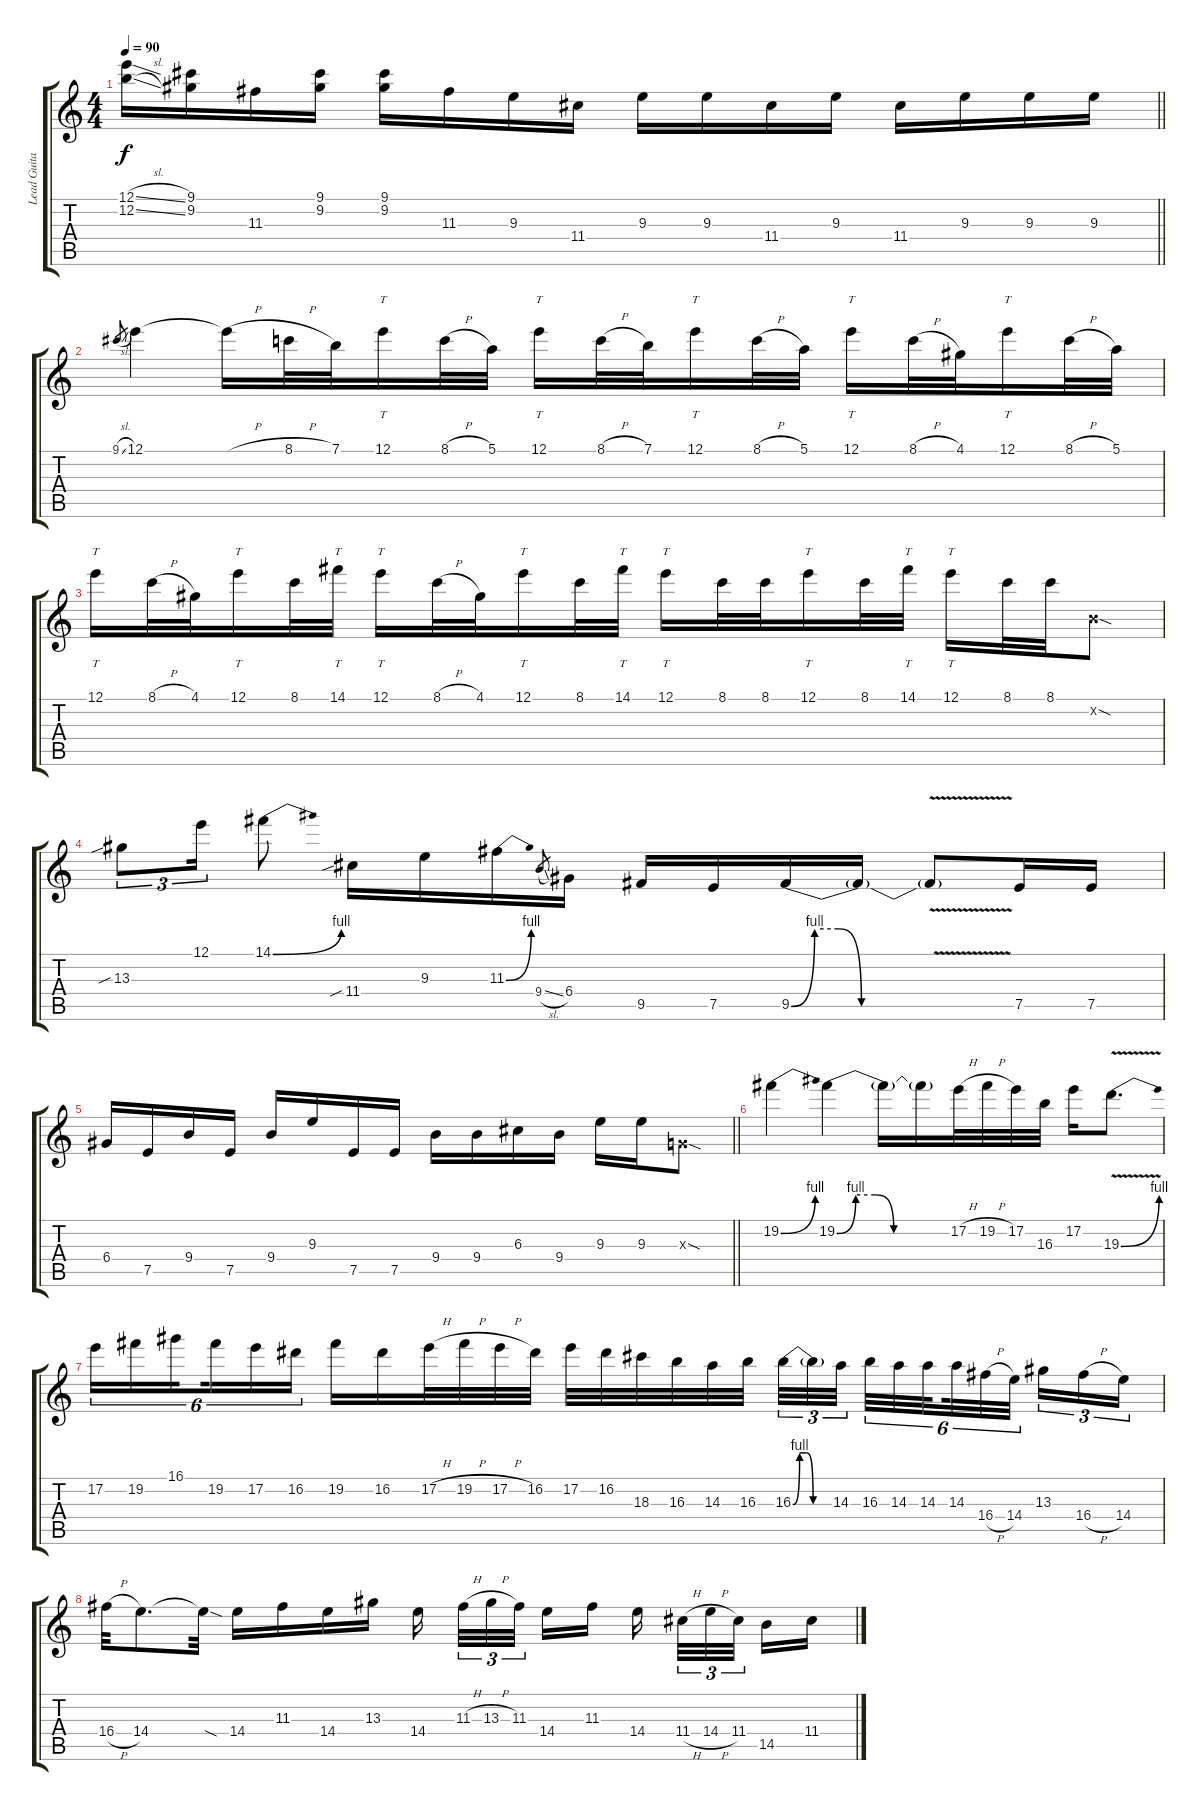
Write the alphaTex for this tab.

\track ("Lead Guitar" "Lead Guita") {instrument distortionguitar}
\staff {score tabs}
\tuning (E4 B3 G3 D3 A2 E2) {hide}
\ts (4 4)
\tempo 90
\clef g2
\barLineRight lightlight
\ks c
(12.1{sl} 12.2{sl}).16{dy f} (9.1 9.2).16 11.3.16 (9.1 9.2).16 (9.1 9.2).16 11.3.16 9.3.16 11.4.16 9.3.16 9.3.16 11.4.16 9.3.16 11.4.16 9.3.16 9.3.16 9.3.16 |
9.1{sl}.8{gr} 12.1.4 12.1{h t}.16 8.1{h}.32 7.1.32 12.1.16{tt} 8.1{h}.32 5.1.32 12.1.16{tt} 8.1{h}.32 7.1.32 12.1.16{tt} 8.1{h}.32 5.1.32 12.1.16{tt} 8.1{h}.32 4.1.32 12.1.16{tt} 8.1{h}.32 5.1.32 |
12.1.16{tt} 8.1{h}.32 4.1.32 12.1.16{tt} 8.1.32 14.1.32{tt} 12.1.16{tt} 8.1{h}.32 4.1.32 12.1.16{tt} 8.1.32 14.1.32{tt} 12.1.16{tt} 8.1.32 8.1.32 12.1.16{tt} 8.1.32 14.1.32{tt} 12.1.16{tt} 8.1.32 8.1.32 0.2{sod x}.8 |
13.3{sib}.8{tu (3 2)} 12.1.16{tu (3 2)} 14.1{be (bend 0 0 60 4)}.8 11.4{sib}.16 9.3.16 11.3{be (bend 0 0 60 4)}.16 9.4{sl}.8{gr} 6.4.16 9.5.16 7.5.16 9.5{be (custom 0 0 10 4 20 4 30 0 60 0)}.16 9.5{t}.16 9.5{v t}.8 7.5.16 7.5.16 |
\barLineRight lightlight
6.4.16 7.5.16 9.4.16 7.5.16 9.4.16 9.3.16 7.5.16 7.5.16 9.4.16 9.4.16 6.3.16 9.4.16 9.3.16 9.3.16 0.3{sod x}.8 |
19.2{be (bend 0 0 60 4)}.4 19.2{be (custom 0 0 10 4 20 4 30 0 60 0)}.4 19.2{t}.16 19.2{t}.16 17.2{h}.32 19.2{h}.32 17.2.32 16.3.32 17.2.16 19.3{be (bend 0 0 60 4) v}.8{d} |
17.2.16{tu (6 4)} 19.2.16{tu (6 4)} 16.1.16{tu (6 4) beam splitsecondary} 19.2.16{tu (6 4)} 17.2.16{tu (6 4)} 16.2.16{tu (6 4)} 19.2.16 16.2.16 17.2{h}.32 19.2{h}.32 17.2{h}.32 16.2.32 17.2.32 16.2.32 18.3.32 16.3.32 14.3.32 16.3.32{beam splitsecondary} 16.3{be (custom 0 0 10 4 20 4 30 0 60 0)}.32{tu (3 2)} 16.3{t}.32{tu (3 2)} 14.3.32{tu (3 2)} 16.3.32{tu (6 4)} 14.3.32{tu (6 4)} 14.3.32{tu (6 4) beam splitsecondary} 14.3.32{tu (6 4)} 16.4{h}.32{tu (6 4)} 14.4.32{tu (6 4) beam splitsecondary} 13.3.16{tu (3 2)} 16.4{h}.16{tu (3 2)} 14.4.16{tu (3 2)} |
16.4{h}.32 14.4.8{d} 14.4{sod t}.32 14.4.16 11.3.16 14.4.16 13.3.16 14.4.16{beam splitsecondary} 11.3{h}.32{tu (3 2)} 13.3{h}.32{tu (3 2)} 11.3.32{tu (3 2) beam splitsecondary} 14.4.16 11.3.16 14.4.16{beam splitsecondary} 11.4{h}.32{tu (3 2)} 14.4{h}.32{tu (3 2)} 11.4.32{tu (3 2) beam splitsecondary} 14.5.16 11.4.16
